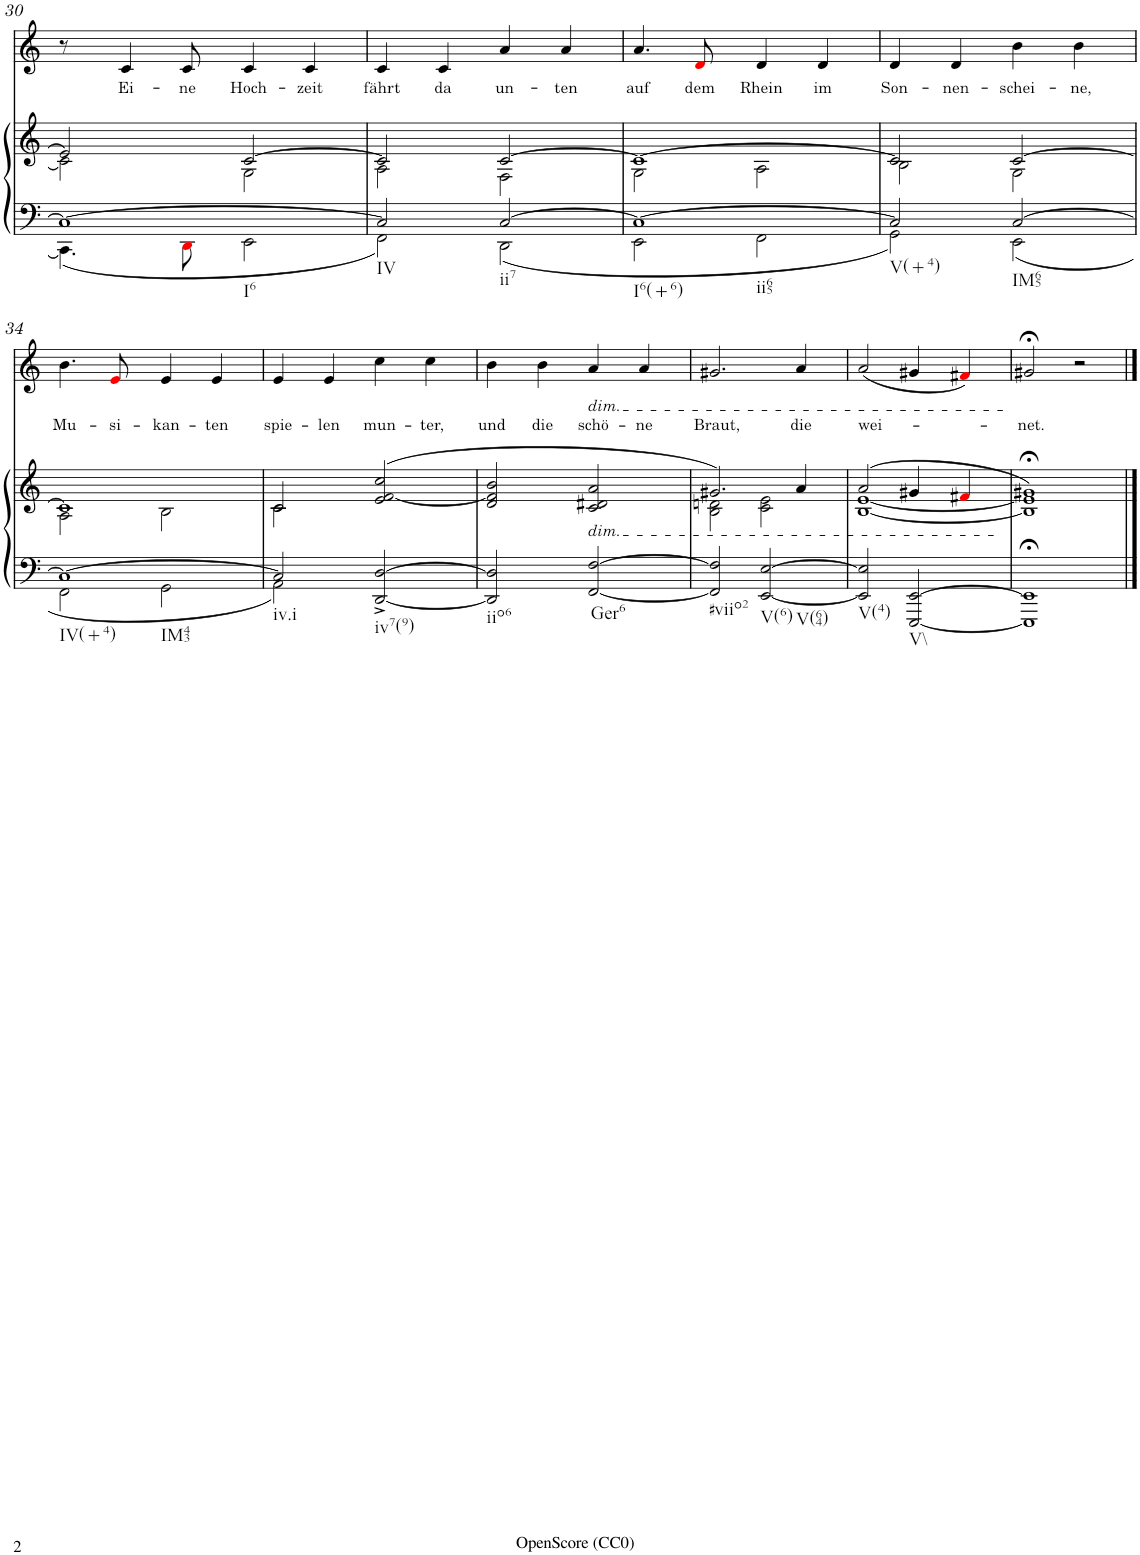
**kern	**kern	**kern	**text
*part2	*part2	*part1	*part1
*staff3	*staff2	*staff1	*staff1
*I"Piano	*	*I"Voice	*
*I'Pno	*	*	*
!!LO:PB:g=z
*clefF4	*clefG2	*clefG2	*
*k[]	*k[]	*k[]	*
*M4/4	*M4/4	*M4/4	*
=30	=30	=30	=30
*^	*^	*	*
!LO:TX:b:t=I6	!	!	!	!	!
1C_	4.CC\]	2e/]	2c\]	8r	.
!	!	!	!	!	!LO:LY:b
.	.	.	.	4c/	Ei-
!	!	!	!	!	!LO:LY:b
.	8DDi\	.	.	8c/	-ne
!	!	!	!	!	!LO:LY:b
.	2EE\	[2c/	2G\	4c/	Hoch-
!	!	!	!	!	!LO:LY:b
.	.	.	.	4c/	-zeit
=31	=31	=31	=31	=31	=31
!LO:TX:b:t=IV	!	!	!	!	!
!	!	!	!	!	!LO:LY:b
2C/]	2FF\	2c/]	2A\	4c/	fährt
!	!	!	!	!	!LO:LY:b
.	.	.	.	4c/	da
!LO:TX:b:t=ii7	!	!	!	!	!
!	!	!	!	!	!LO:LY:b
[2C/	2DD\	[2c/	2F\	4a/	un-
!	!	!	!	!	!LO:LY:b
.	.	.	.	4a/	-ten
=32	=32	=32	=32	=32	=32
!LO:TX:b:t=I6(+6)	!	!	!	!	!
!LO:TX:b:t=ii65	!	!	!	!	!
!	!	!	!	!	!LO:LY:b
1C_	2EE\	1c_	2G\	4.a/	auf
!	!	!	!	!	!LO:LY:b
.	.	.	.	8di/	dem
!	!	!	!	!	!LO:LY:b
.	2FF\	.	2A\	4d/	Rhein
!	!	!	!	!	!LO:LY:b
.	.	.	.	4d/	im
=33	=33	=33	=33	=33	=33
!LO:TX:b:t=V(+4)	!	!	!	!	!
!	!	!	!	!	!LO:LY:b
2C/]	2GG\	2c/]	2B\	4d/	Son-
!	!	!	!	!	!LO:LY:b
.	.	.	.	4d/	-nen-
!LO:TX:b:t=IM65	!	!	!	!	!
!	!	!	!	!	!LO:LY:b
[2C/	2EE\	[2c/	2G\	4b\	-schei-
!	!	!	!	!	!LO:LY:b
.	.	.	.	4b\	-ne,
!!LO:LB:g=z
=34	=34	=34	=34	=34	=34
!LO:TX:b:t=IV(+4)	!	!	!	!	!
!LO:TX:b:t=IM43	!	!	!	!	!
!	!	!	!	!	!LO:LY:b
1C_	2FF\	1c]	2A\	4.b\	Mu-
!	!	!	!	!	!LO:LY:b
.	.	.	.	8ei/	-si-
!	!	!	!	!	!LO:LY:b
.	2GG\	.	2B\	4e/	-kan-
!	!	!	!	!	!LO:LY:b
.	.	.	.	4e/	-ten
=35	=35	=35	=35	=35	=35
!LO:TX:b:t=iv.i	!	!	!	!	!
!	!	!	!	!	!LO:LY:b
2C/]	2AA\	2c/	2c\	4e/	spie-
!	!	!	!	!	!LO:LY:b
.	.	.	.	4e/	-len
!LO:TX:b:t=iv7(9)	!	!	!	!	!
!	!	!	!	!	!LO:LY:b
[<2DD/^ [2D/^	2ryy	(2e/ [2f/ 2cc/	2ryy	4cc\	mun-
!	!	!	!	!	!LO:LY:b
.	.	.	.	4cc\	-ter,
*v	*v	*	*	*	*
=36	=36	=36	=36	=36
!LO:TX:b:t=iio6	!	!	!	!
!	!	!	!	!LO:LY:b
2DD/] 2D/]	2d/ 2f/] 2b/	1ryy	4b\	und
!	!	!	!	!LO:LY:b
.	.	.	4b\	die
!	!	!	!LO:TX:b:i:t=dim.	!
!LO:TX:a:i:t=dim.	!	!	!	!
!LO:TX:b:t=Ger6	!	!	!	!
!	!	!	!	!LO:LY:b
[2FF/ [2F/	2c/ 2d#X/ 2a/	.	4a/	schö-
!	!	!	!	!LO:LY:b
.	.	.	4a/	-ne
=37	=37	=37	=37	=37
!LO:TX:b:t=#viio2	!	!	!	!
!	!	!	!	!LO:LY:b
2FF/] 2F/]	2.g#X/)	2B\ 2dn\	2.g#X/	Braut,
!LO:TX:b:t=V(6)	!	!	!	!
!LO:TX:b:t=V(64)	!	!	!	!
[2EE/ [2E/	.	2c\ 2e\	.	.
!	!	!	!	!LO:LY:b
.	4a/	.	4a/	die
=38	=38	=38	=38	=38
!LO:TX:b:t=V(4)	!	!	!	!
!	!	!	!	!LO:LY:b
2EE/] 2E/]	(2a/	[1B [1e	(2a/	wei-
!LO:TX:b:t=V\\	!	!	!	!
[2EEE/ [2EE/	4g#X/	.	4g#X/	.
.	4f#Xi/	.	4f#Xi/)	.
*	*v	*v	*	*
=39	=39	=39	=39
!	!	!	!LO:LY:b
1EEE];< 1EE];<	1B];< 1e];< 1g#X;<)	2g#X;</	-net.
.	.	2r	.
==	==	==	==
*-	*-	*-	*-
